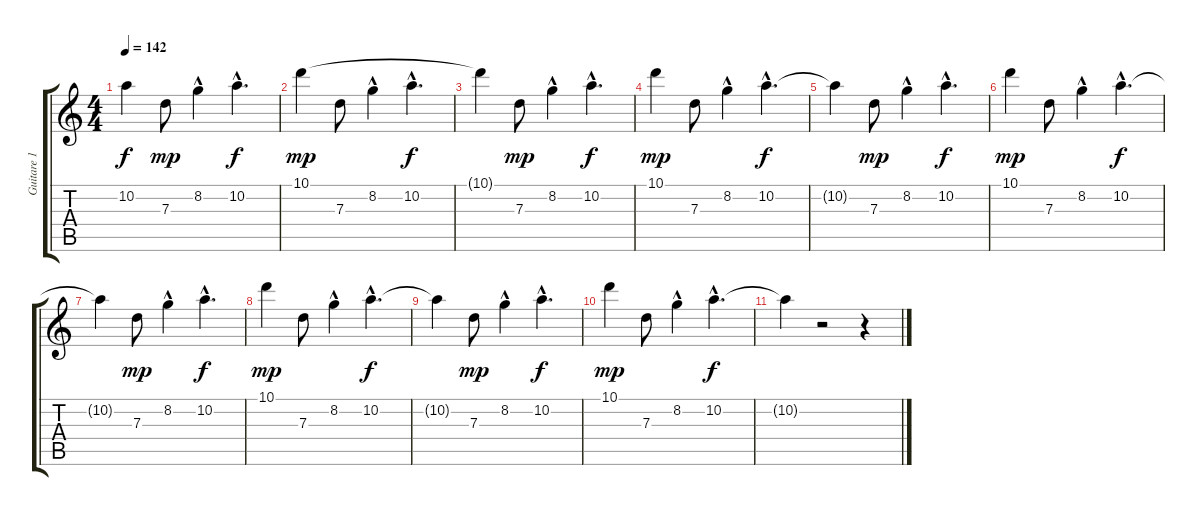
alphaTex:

\track ("Guitare 1" "Guitare 1") {instrument acousticguitarsteel}
\staff {score tabs}
\tuning (E4 B3 G3 D3 A2 E2) {hide}
\ts (4 4)
\tempo 142
\clef g2
\ks c
10.2{t}.4{dy f} 7.3.8{dy mp} 8.2{hac}.4 10.2{hac}.4{d dy f} |
10.1.4{dy mp} 7.3.8 8.2{hac}.4 10.2{hac}.4{d dy f} |
10.1{t}.4 7.3.8{dy mp} 8.2{hac}.4 10.2{hac}.4{d dy f} |
10.1.4{dy mp} 7.3.8 8.2{hac}.4 10.2{hac}.4{d dy f} |
10.2{t}.4 7.3.8{dy mp} 8.2{hac}.4 10.2{hac}.4{d dy f} |
10.1.4{dy mp} 7.3.8 8.2{hac}.4 10.2{hac}.4{d dy f} |
10.2{t}.4 7.3.8{dy mp volume 15} 8.2{hac}.4{volume 14} 10.2{hac}.4{d dy f volume 13} |
10.1.4{dy mp volume 12} 7.3.8{volume 11} 8.2{hac}.4{volume 10} 10.2{hac}.4{d dy f volume 9} |
10.2{t}.4 7.3.8{dy mp volume 7} 8.2{hac}.4{volume 6} 10.2{hac}.4{d dy f volume 6} |
10.1.4{dy mp volume 4} 7.3.8{volume 3} 8.2{hac}.4{volume 2} 10.2{hac}.4{d dy f volume 2} |
10.2{t}.4 r.2 r.4
